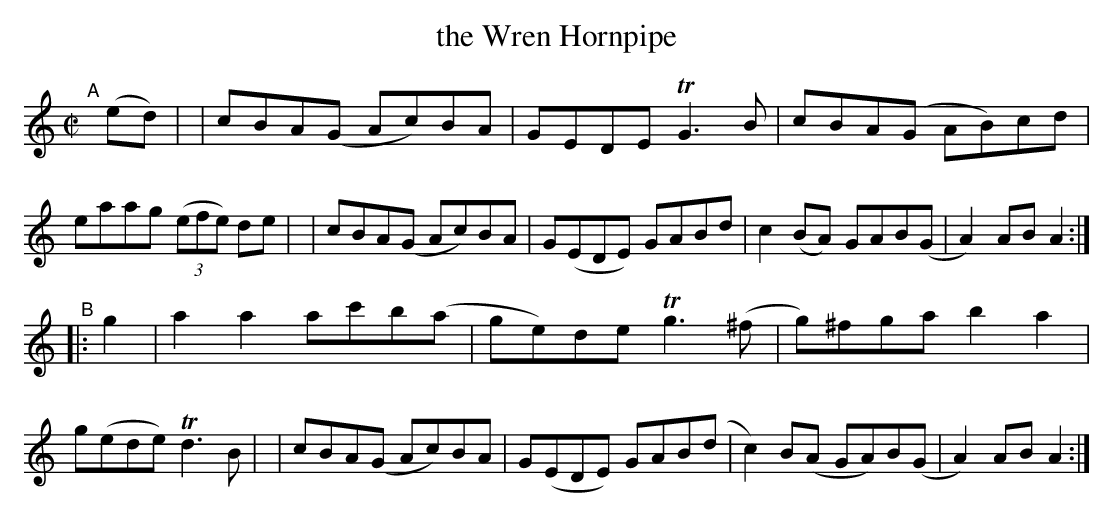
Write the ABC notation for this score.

X:1
T: the Wren Hornpipe
M: C|
L: 1/8
K: Am
"^A"[|] (ed) |\
| cBA(G Ac)BA | GEDE TG3B | cBA(G AB)cd | eaag (3(efe) de |\
| cBA(G Ac)BA | G(EDE) GABd | c2(BA) GAB(G | A2)AB A2 :|
"^B"|: g2 \
| a2a2 ac'b(a | ge)de Tg3(^f | g)^fga b2a2 | g(ede) Td3B |\
| cBA(G Ac)BA | G(EDE) GAB(d | c2)B(A GA)B(G | A2)ABA2 :|
